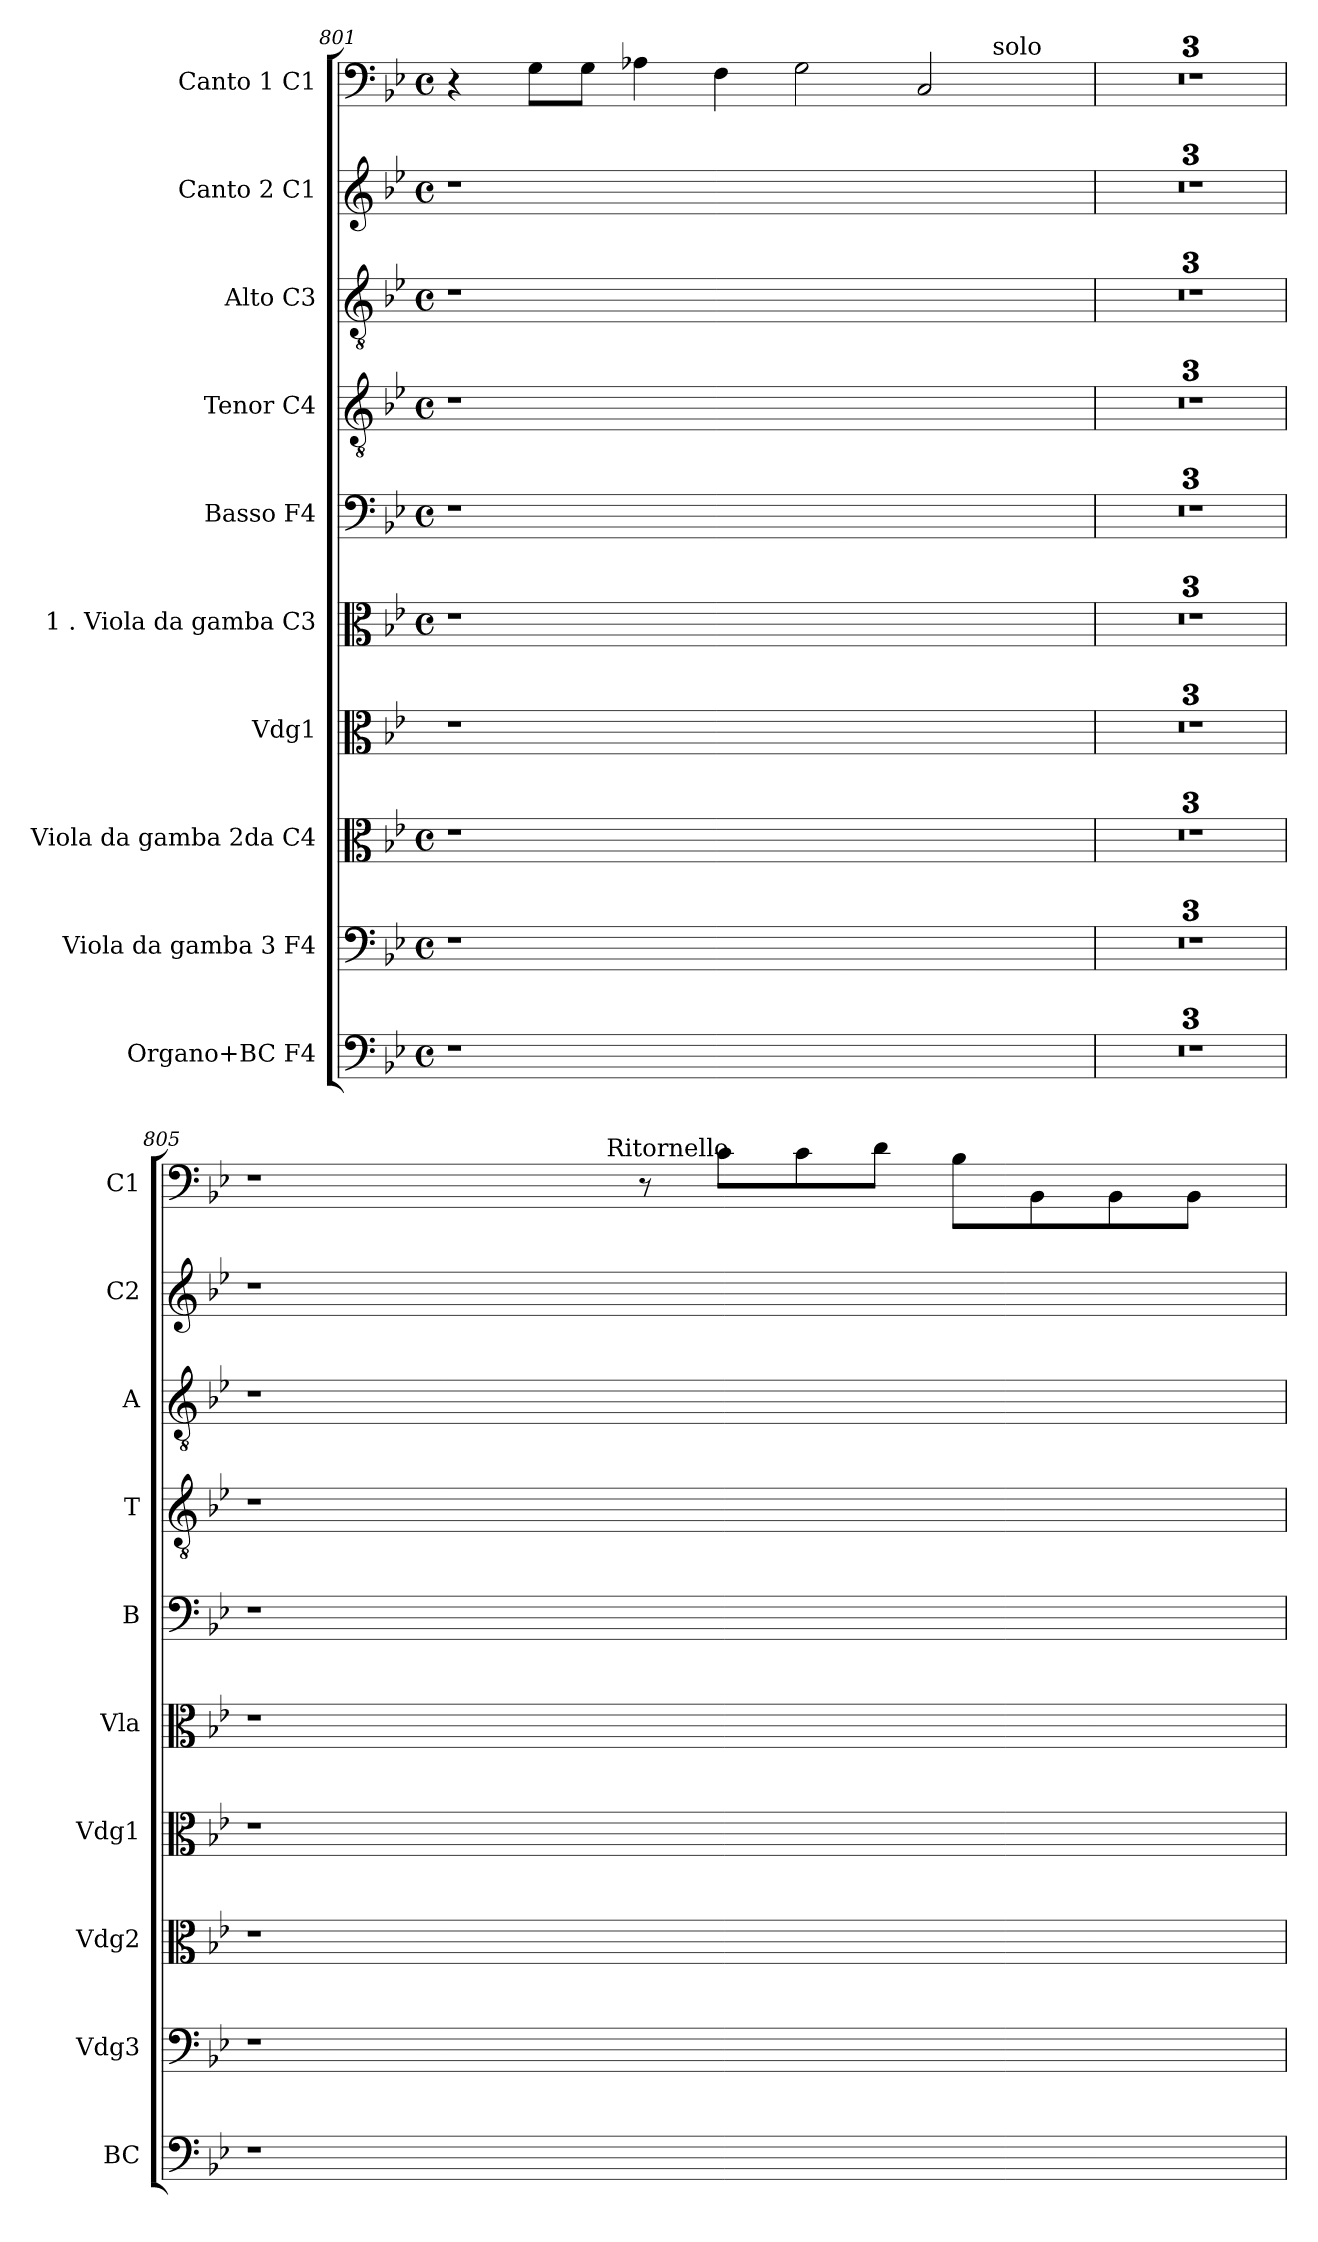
**kern	**kern	**kern	**kern	**kern	**kern	**kern	**kern	**kern	**kern
*part10	*part9	*part8	*part7	*part6	*part5	*part4	*part3	*part2	*part1
*staff10	*staff9	*staff8	*staff7	*staff6	*staff5	*staff4	*staff3	*staff2	*staff1
*I"Organo+BC F4	*I"Viola da gamba 3 F4	*I"Viola da gamba 2da C4	*I"Vdg1	*I"1 . Viola da gamba C3	*I"Basso F4	*I"Tenor C4	*I"Alto C3	*I"Canto 2 C1	*I"Canto 1 C1
*I'BC	*I'Vdg3	*I'Vdg2	*I'Vdg1	*I'Vla	*I'B	*I'T	*I'A	*I'C2	*I'C1
*clefF4	*clefF4	*clefC3	*clefC3	*clefC3	*clefF4	*clefGv2	*clefGv2	*clefG2	*clefF4
*k[b-e-]	*k[b-e-]	*k[b-e-]	*k[b-e-]	*k[b-e-]	*k[b-e-]	*k[b-e-]	*k[b-e-]	*k[b-e-]	*k[b-e-]
*B-:	*B-:	*B-:	*B-:	*B-:	*B-:	*B-:	*B-:	*B-:	*B-:
*M4/4	*M4/4	*M4/4	*	*M4/4	*M4/4	*M4/4	*M4/4	*M4/4	*M4/4
*met(c)	*met(c)	*met(c)	*	*met(c)	*met(c)	*met(c)	*met(c)	*met(c)	*met(c)
=801	=801	=801	=801	=801	=801	=801	=801	=801	=801
*	*	*	*	*	*	*	*	*	*^
1r	1r	1r	1r	1r	1r	1r	1r	1r	4r	1ryy
.	.	.	.	.	.	.	.	.	8G\L	.
.	.	.	.	.	.	.	.	.	8G\J	.
.	.	.	.	.	.	.	.	.	4A-X\	.
.	.	.	.	.	.	.	.	.	4F\	.
1ryy	1ryy	1ryy	1ryy	1ryy	1ryy	1ryy	1ryy	1ryy	2G\	2ryy
.	.	.	.	.	.	.	.	.	2C/	8..ryy
!	!	!	!	!	!	!	!	!	!	!LO:TX:a:t=solo
.	.	.	.	.	.	.	.	.	.	4ryy
.	.	.	.	.	.	.	.	.	.	32ryy
*	*	*	*	*	*	*	*	*	*v	*v
=802	=802	=802	=802	=802	=802	=802	=802	=802	=802
1r	1r	1r	1r	1r	1r	1r	1r	1r	1r
=803	=803	=803	=803	=803	=803	=803	=803	=803	=803
1r	1r	1r	1r	1r	1r	1r	1r	1r	1r
=804	=804	=804	=804	=804	=804	=804	=804	=804	=804
1r	1r	1r	1r	1r	1r	1r	1r	1r	1r
=805	=805	=805	=805	=805	=805	=805	=805	=805	=805
*	*	*	*	*	*	*	*	*	*^
1r	1r	1r	1r	1r	1r	1r	1r	1r	1r	2ryy
.	.	.	.	.	.	.	.	.	.	4...ryy
!	!	!	!	!	!	!	!	!	!	!LO:TX:a:t=Ritornello
.	.	.	.	.	.	.	.	.	.	1ryy
1ryy	1ryy	1ryy	1ryy	1ryy	1ryy	1ryy	1ryy	1ryy	8r	.
.	.	.	.	.	.	.	.	.	8c\L	.
.	.	.	.	.	.	.	.	.	8c\	.
.	.	.	.	.	.	.	.	.	8d\J	.
.	.	.	.	.	.	.	.	.	8B-\L	.
.	.	.	.	.	.	.	.	.	8BB-\	.
.	.	.	.	.	.	.	.	.	8BB-\	.
.	.	.	.	.	.	.	.	.	8BB-\J	.
.	.	.	.	.	.	.	.	.	.	32ryy
*	*	*	*	*	*	*	*	*	*v	*v
=	=	=	=	=	=	=	=	=	=
*-	*-	*-	*-	*-	*-	*-	*-	*-	*-
